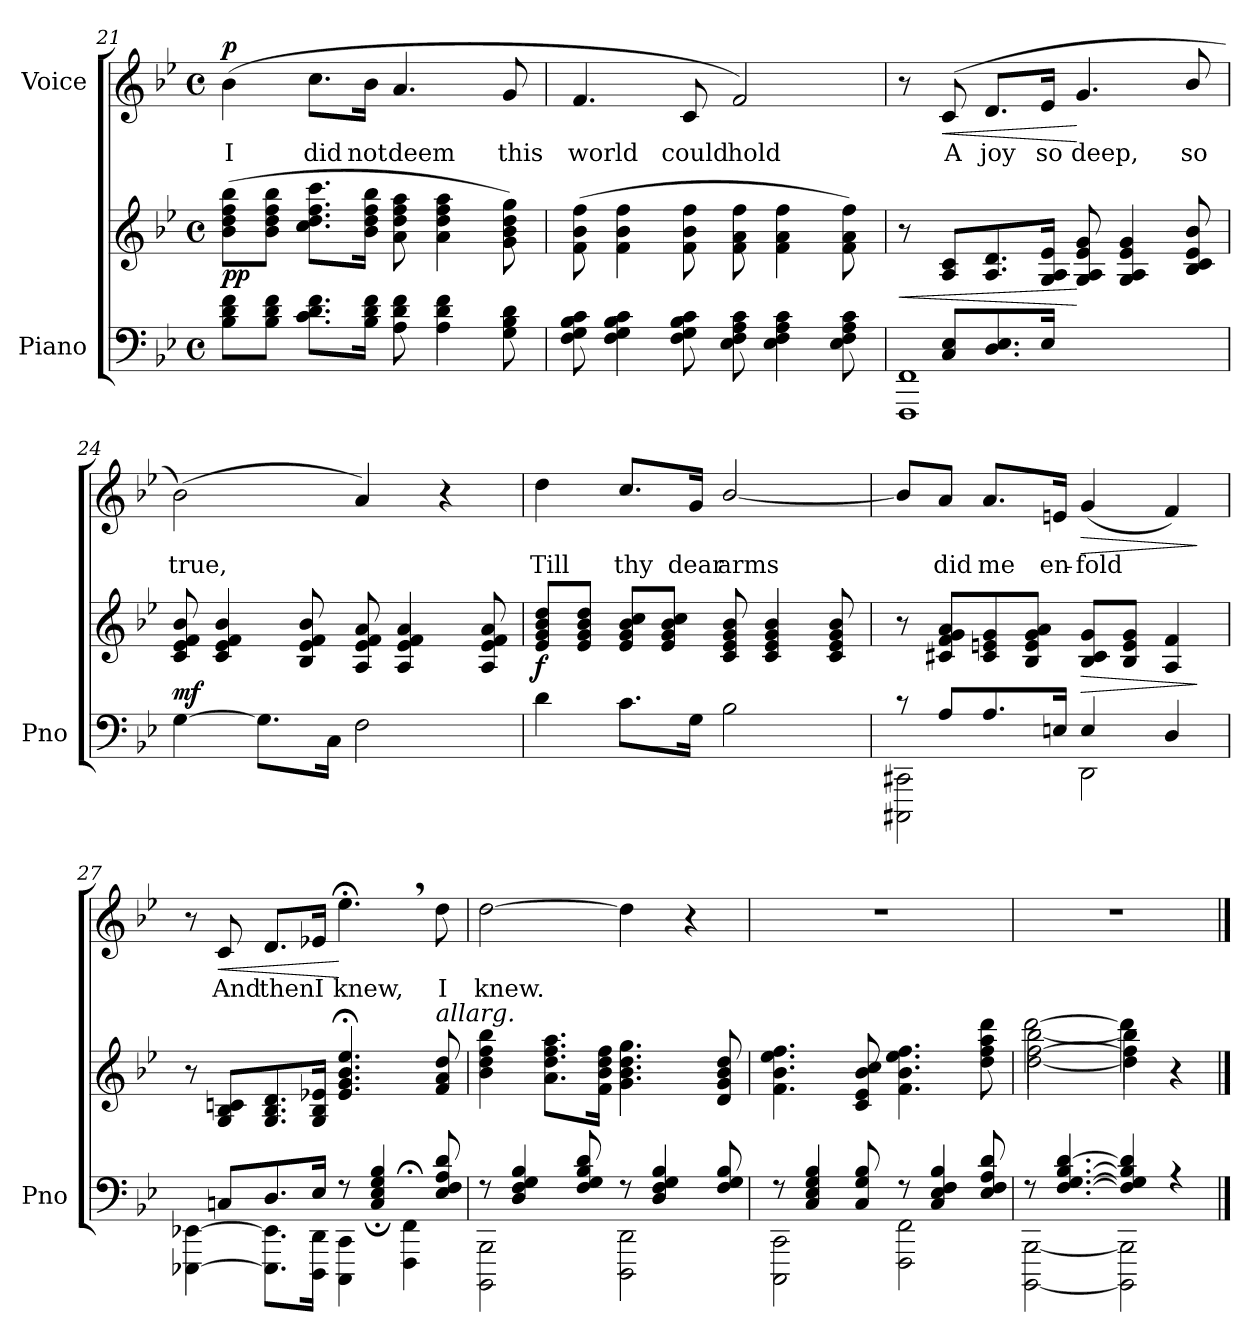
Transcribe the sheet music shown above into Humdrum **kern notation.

**kern	**kern	**dynam	**kern	**text	**dynam
*part2	*part2	*part2	*part1	*part1	*part1
*staff3	*staff2	*staff2/3	*staff1	*staff1	*staff1
*I"Piano	*	*	*I"Voice	*	*
*I'Pno	*	*	*	*	*
*clefF4	*clefG2	*	*clefG2	*	*
*k[b-e-]	*k[b-e-]	*	*k[b-e-]	*	*
*M4/4	*M4/4	*	*M4/4	*	*
*met(c)	*met(c)	*	*met(c)	*	*
=21	=21	=21	=21	=21	=21
!	!	!LO:DY:b	!	!	!LO:DY:a
8B-\ 8d\ 8f\L	(8b-\ 8dd\ 8ff\ 8bb-\L	pp	(4b-\	I	p
8B-\ 8d\ 8f\J	8b-\ 8dd\ 8ff\ 8bb-\J	.	.	.	.
8.c\ 8.d\ 8.f\L	8.cc\ 8.dd\ 8.ff\ 8.ccc\L	.	8.cc\L	did	.
16B-\ 16d\ 16f\Jk	16b-\ 16dd\ 16ff\ 16bb-\Jk	.	16b-\Jk	not	.
8A\ 8d\ 8f\	8a\ 8dd\ 8ff\ 8aa\	.	4.a/	deem	.
4A\ 4d\ 4f\	4a\ 4dd\ 4ff\ 4aa\	.	.	.	.
8G\ 8B-\ 8d\	8g\ 8b-\ 8dd\ 8gg\)	.	8g/	this	.
=22	=22	=22	=22	=22	=22
8F\ 8G\ 8B-\ 8c\	(8f\ 8b-\ 8ff\	.	4.f/	world	.
4F\ 4G\ 4B-\ 4c\	4f\ 4b-\ 4ff\	.	.	.	.
8F\ 8G\ 8B-\ 8c\	8f\ 8b-\ 8ff\	.	8c/	could	.
8E-\ 8F\ 8A\ 8c\	8f\ 8a\ 8ff\	.	2f/)	hold	.
4E-\ 4F\ 4A\ 4c\	4f\ 4a\ 4ff\	.	.	.	.
8E-\ 8F\ 8A\ 8c\	8f\ 8a\ 8ff\)	.	.	.	.
=23	=23	=23	=23	=23	=23
*^	*	*	*	*	*
!	!	!	!LO:HP:b	!	!	!
8ryy	1FFF 1FF	8r	<	8r	.	.
!	!	!	!	!	!	!LO:HP:b
8C/ 8E-/L	.	8A/ 8c/L	.	(>8c/	A	<
8.D/ 8.E-/	.	8.A/ 8.d/	.	8.d/L	joy	.
16E-/Jk	.	16G/ 16A/ 16e-/Jk	.	16e-/Jk	so	.
2ryy	.	8G/ 8A/ 8e-/ 8g/	[	4.g/	deep,	[
.	.	4G/ 4A/ 4e-/ 4g/	.	.	.	.
.	.	8B-/ 8c/ 8e-/ 8b-/	.	8b-/	so	.
*v	*v	*	*	*	*	*
=24	=24	=24	=24	=24	=24
!	!	!LO:DY:a=2	!	!	!
[4G\	8c/ 8e-/ 8f/ 8b-/	mf	(<2b-\)	true,	.
.	4c/ 4e-/ 4f/ 4b-/	.	.	.	.
8.G\L]	.	.	.	.	.
.	8B-/ 8e-/ 8f/ 8b-/	.	.	.	.
16C\Jk	.	.	.	.	.
2F\	8A/ 8e-/ 8f/ 8a/	.	4a/)	.	.
.	4A/ 4e-/ 4f/ 4a/	.	.	.	.
.	.	.	4r	.	.
.	8A/ 8e-/ 8f/ 8a/	.	.	.	.
=25	=25	=25	=25	=25	=25
!	!	!LO:DY:b	!	!	!LO:DY:a
!	!	!	!	!	!LO:DY:n=1:a
4d\	8e-/ 8g/ 8b-/ 8dd/L	f	4dd\	Till	f other-dynamics
.	8e-/ 8g/ 8b-/ 8dd/J	.	.	.	.
8.c\L	8e-/ 8g/ 8b-/ 8cc/L	.	8.cc/L	thy	.
.	8e-/ 8g/ 8b-/ 8cc/J	.	.	.	.
16G\Jk	.	.	16g/Jk	dear	.
2B-\	8c/ 8e-/ 8g/ 8b-/	.	[<2b-/	arms	.
.	4c/ 4e-/ 4g/ 4b-/	.	.	.	.
.	8c/ 8e-/ 8g/ 8b-/	.	.	.	.
=26	=26	=26	=26	=26	=26
*^	*	*	*	*	*
8r	2CCC#X\ 2CC#X\	8r	.	8b-/L]	.	.
8A/L	.	8c#X/ 8f/ 8g/ 8a/L	.	8a/J	did	.
8.A/	.	8c#/ 8en/ 8g/	.	8.a/L	me	.
.	.	8B-/ 8e/ 8g/ 8a/J	.	.	.	.
16En/Jk	.	.	.	16en/Jk	en-	.
!	!	!	!LO:HP:b	!	!	!LO:HP:b
4E/	2DD\	8B-/ 8c#/ 8g/L	>	(4g/	-fold	>
.	.	8B-/ 8e/ 8g/J	.	.	.	.
4D/	.	4A/ 4f/	.	4f/)	.	.
*v	*v	*	*	*	*	*
.	.	]	.	.	]
=27	=27	=27	=27	=27	=27
*^	*	*	*	*	*
*	*^	*	*	*	*	*
8ryy	2ryy	[4EEE-X\ [4EE-X\	8r	.	8r	.	.
!	!	!	!	!	!	!	!LO:HP:b
8Cn/L	.	.	8G/ 8B-/ 8cn/L	.	8c/	And	<
8.D/	.	8.EEE-\] 8.EE-\]L	8.G/ 8.B-/ 8.d/	.	8.d/L	then	.
16E-/Jk	.	16DDD\ 16DD\Jk	16G/ 16B-/ 16e-X/Jk	.	16e-X/Jk	I	.
2ryy	8r	4CCC\ 4CC\	4.e-/;< 4.g/;< 4.b-/;< 4.ee-/;<	.	4.ee-;<,\	knew,	[
.	4C/;< 4E-/;< 4G/;< 4B-/;<	.	.	.	.	.	.
.	.	4FFF\; 4FF\;	.	.	.	.	.
!	!	!	!LO:TX:i:t=allarg.	!	!	!	!
!	!	!	!	!	!	!	!LO:DY:a
!	!	!	!	!	!	!	!LO:DY:n=1:a
.	8E-/ 8F/ 8A/ 8d/	.	8f/ 8a/ 8dd/	.	8dd\	I	ff other-dynamics
*	*v	*v	*	*	*	*	*
=28	=28	=28	=28	=28	=28	=28
!	!	!	!LO:DY:b	!	!	!
!	!	!	!LO:DY:n=1:b	!	!	!
8r	2BBBB-\ 2BBB-\	4b-\ 4dd\ 4ff\ 4bb-\	ff other-dynamics	[2dd\	knew.	.
4D/ 4F/ 4G/ 4B-/	.	.	.	.	.	.
.	.	8.a\ 8.dd\ 8.ff\ 8.aa\L	.	.	.	.
8F/ 8G/ 8B-/ 8d/	.	.	.	.	.	.
.	.	16f\ 16b-\ 16dd\ 16ff\Jk	.	.	.	.
8r	2DDD\ 2DD\	4.g\ 4.b-\ 4.dd\ 4.gg\	.	4dd\]	.	.
4D/ 4F/ 4G/ 4B-/	.	.	.	.	.	.
.	.	.	.	4r	.	.
8F/ 8G/ 8B-/	.	8d/ 8g/ 8b-/ 8dd/	.	.	.	.
=29	=29	=29	=29	=29	=29	=29
8r	2CCC\ 2CC\	4.f\ 4.b-\ 4.ee-\ 4.ff\	.	1r	.	.
4C/ 4E-/ 4G/ 4B-/	.	.	.	.	.	.
8C/ 8G/ 8B-/	.	8c/ 8e-/ 8b-/ 8cc/	.	.	.	.
8r	2FFF\ 2FF\	4.f\ 4.b-\ 4.ee-\ 4.ff\	.	.	.	.
4C/ 4E-/ 4F/ 4B-/	.	.	.	.	.	.
8E-/ 8F/ 8A/ 8d/	.	8dd\ 8ff\ 8aa\ 8ddd\	.	.	.	.
=30	=30	=30	=30	=30	=30	=30
*	*	*^	*	*	*	*
*	*	*	*^	*	*	*	*
*	*	*	*	*^	*	*	*	*
8r	[2BBBB-\ [2BBB-\	[>2ddd\	[>2bb-\	[2ff\	[2dd\	.	1r	.	.
[<4.F/ [<4.G/ [4.B-/ [4.d/	.	.	.	.	.	.	.	.	.
4F/] 4G/] 4B-/] 4d/]	2BBBB-\] 2BBB-\]	4ddd\]	4bb-\]	4ff\]	4dd\]	.	.	.	.
4r	.	4r	4ryy	4ryy	4ryy	.	.	.	.
*v	*v	*	*	*	*	*	*	*	*
*	*v	*v	*v	*v	*	*	*	*
==	==	==	==	==	==
*-	*-	*-	*-	*-	*-
